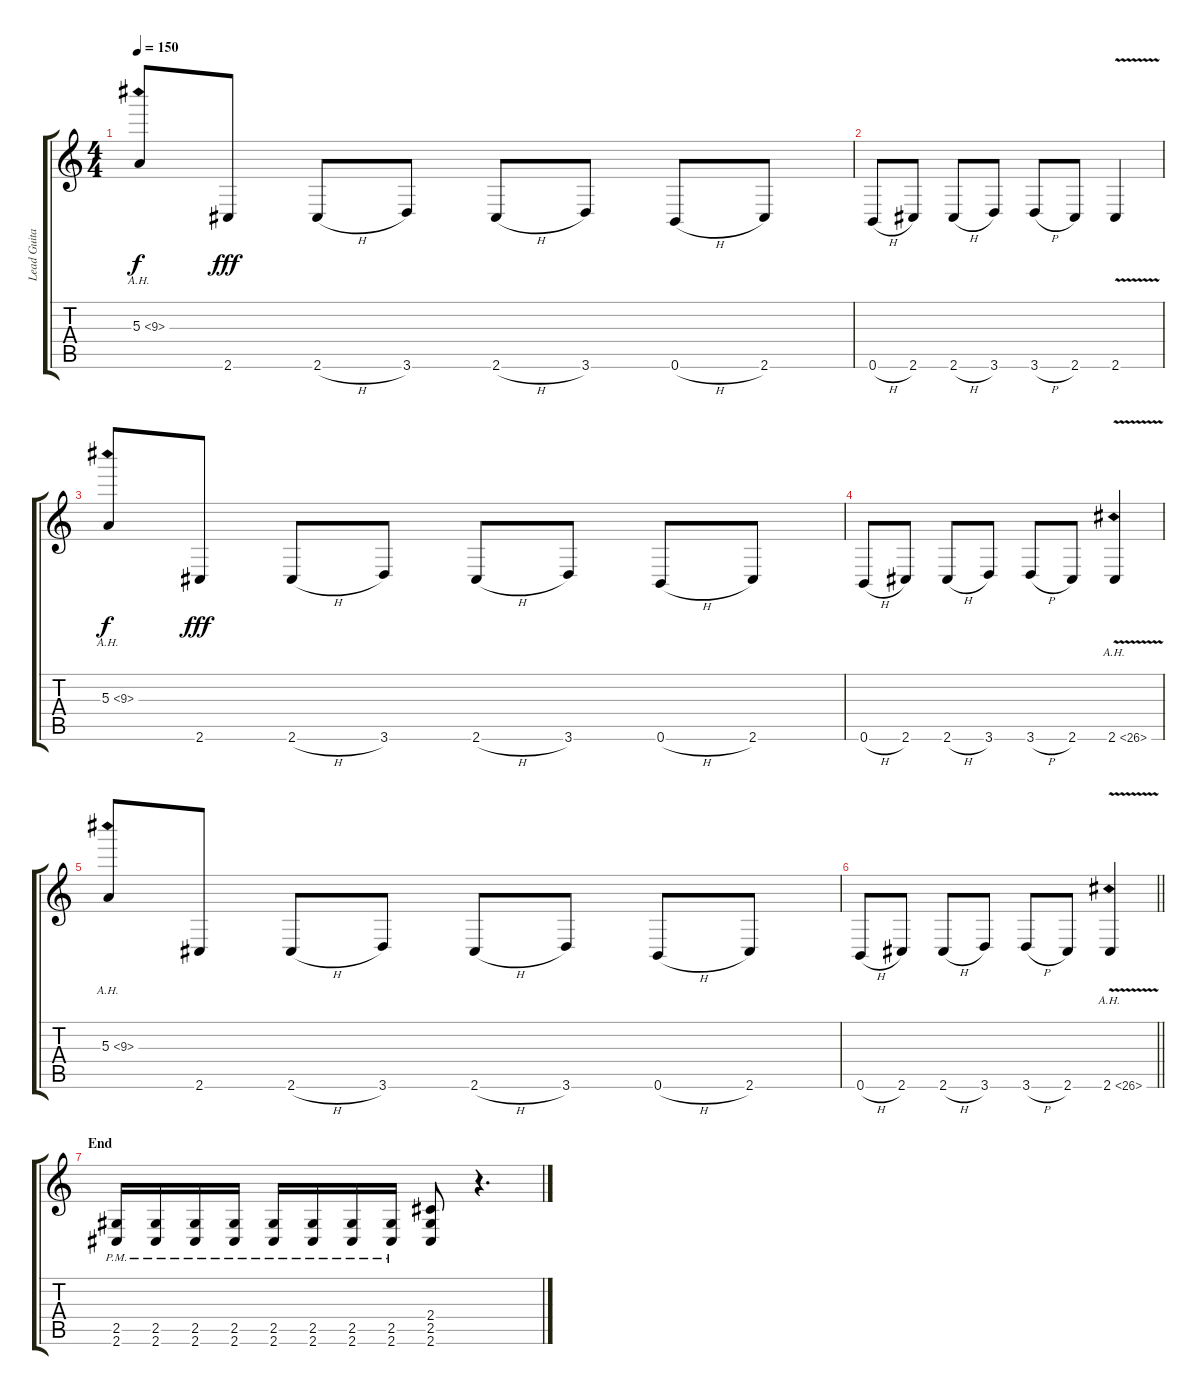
\track ("Lead Guitar" "Lead Guita") {instrument distortionguitar}
\staff {score tabs}
\tuning (Db4 Ab3 E3 B2 Gb2 B1) {hide}
\ts (4 4)
\tempo 150
\clef g2
\ks c
5.3{ah 4}.8{dy f} 2.6.8{dy fff} 2.6{h}.8 3.6.8 2.6{h}.8 3.6.8 0.6{h}.8 2.6.8 |
0.6{h}.8 2.6.8 2.6{h}.8 3.6.8 3.6{h}.8 2.6.8 2.6{v}.4 |
5.3{ah 4}.8{dy f} 2.6.8{dy fff} 2.6{h}.8 3.6.8 2.6{h}.8 3.6.8 0.6{h}.8 2.6.8 |
0.6{h}.8 2.6.8 2.6{h}.8 3.6.8 3.6{h}.8 2.6.8 2.6{ah 24 v}.4 |
5.3{ah 4}.8 2.6.8 2.6{h}.8 3.6.8 2.6{h}.8 3.6.8 0.6{h}.8 2.6.8 |
\barLineRight lightlight
0.6{h}.8 2.6.8 2.6{h}.8 3.6.8 3.6{h}.8 2.6.8 2.6{ah 24 v}.4 |
\section ("" "End")
(2.5{pm} 2.6{pm}).16 (2.5{pm} 2.6{pm}).16 (2.5{pm} 2.6{pm}).16 (2.5{pm} 2.6{pm}).16 (2.5{pm} 2.6{pm}).16 (2.5{pm} 2.6{pm}).16 (2.5{pm} 2.6{pm}).16 (2.5{pm} 2.6{pm}).16 (2.4 2.5 2.6).8 r.4{d}
